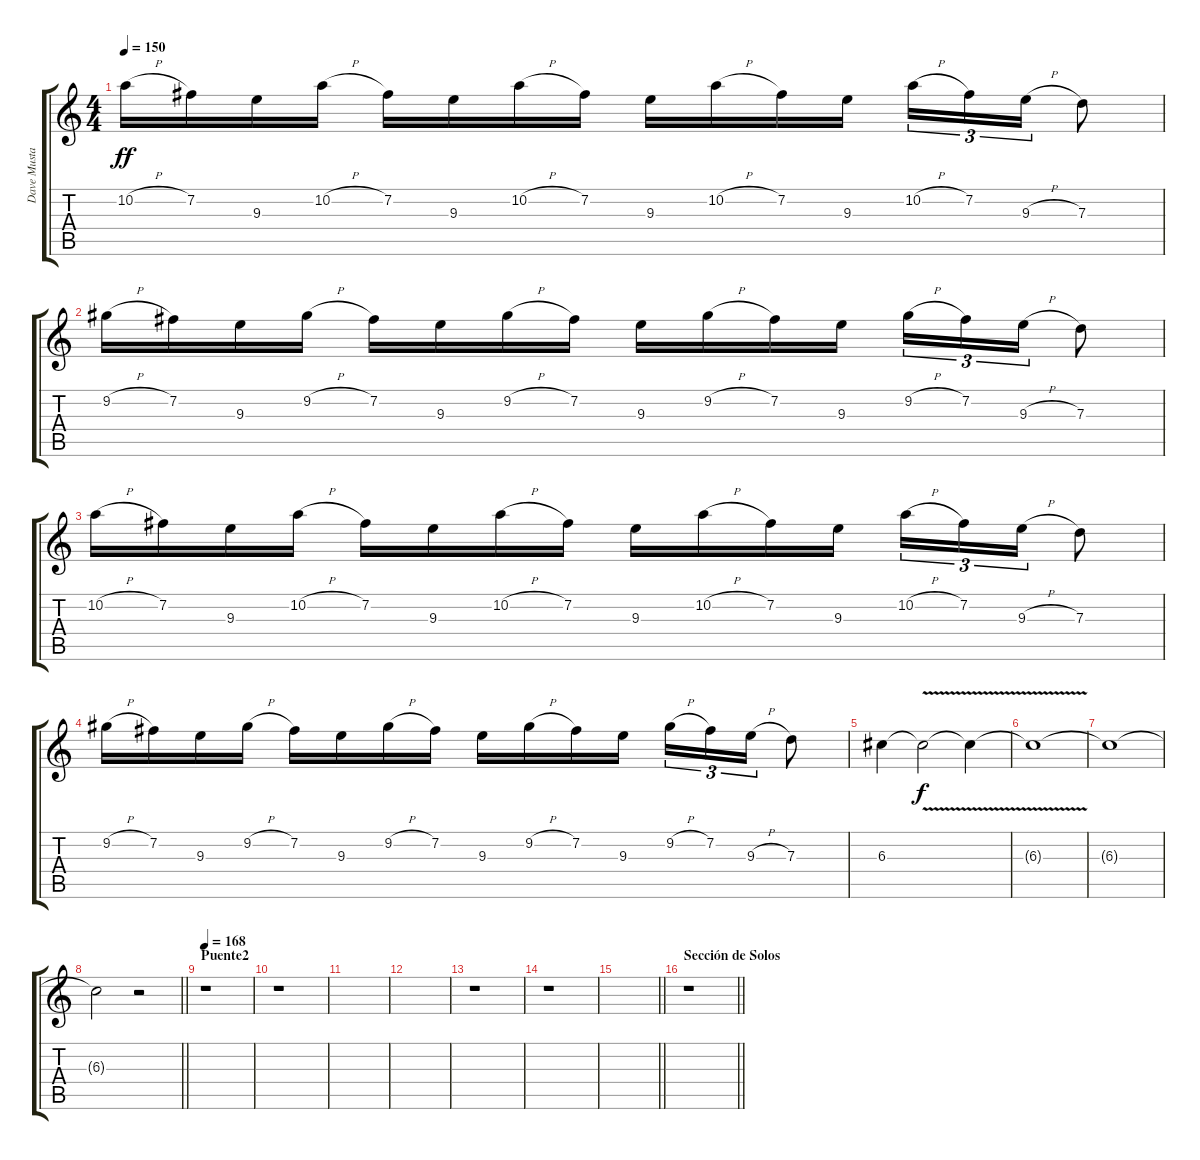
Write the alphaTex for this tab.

\track ("Dave Mustaine Solo" "Dave Musta") {instrument distortionguitar}
\staff {score tabs}
\tuning (E4 B3 G3 D3 A2 E2) {hide}
\ts (4 4)
\tempo 150
\clef g2
\ks c
10.2{h}.16{dy ff} 7.2.16 9.3.16 10.2{h}.16 7.2.16 9.3.16 10.2{h}.16 7.2.16 9.3.16 10.2{h}.16 7.2.16 9.3.16 10.2{h}.16{tu (3 2)} 7.2.16{tu (3 2)} 9.3{h}.16{tu (3 2)} 7.3.8 |
9.2{h}.16 7.2.16 9.3.16 9.2{h}.16 7.2.16 9.3.16 9.2{h}.16 7.2.16 9.3.16 9.2{h}.16 7.2.16 9.3.16 9.2{h}.16{tu (3 2)} 7.2.16{tu (3 2)} 9.3{h}.16{tu (3 2)} 7.3.8 |
10.2{h}.16 7.2.16 9.3.16 10.2{h}.16 7.2.16 9.3.16 10.2{h}.16 7.2.16 9.3.16 10.2{h}.16 7.2.16 9.3.16 10.2{h}.16{tu (3 2)} 7.2.16{tu (3 2)} 9.3{h}.16{tu (3 2)} 7.3.8 |
9.2{h}.16 7.2.16 9.3.16 9.2{h}.16 7.2.16 9.3.16 9.2{h}.16 7.2.16 9.3.16 9.2{h}.16 7.2.16 9.3.16 9.2{h}.16{tu (3 2)} 7.2.16{tu (3 2)} 9.3{h}.16{tu (3 2)} 7.3.8 |
6.3.4 6.3{v t}.2{dy f volume 0} 6.3{v t}.4 |
6.3{t}.1 |
6.3{t}.1 |
\barLineRight lightlight
6.3{t}.2 r.2 |
\section ("" "Puente2")
\tempo 168
r.1 |
r.1 |
|
|
r.1 |
r.1 |
\barLineRight lightlight
|
\section ("" "Sección de Solos")
\barLineRight lightlight
r.1
